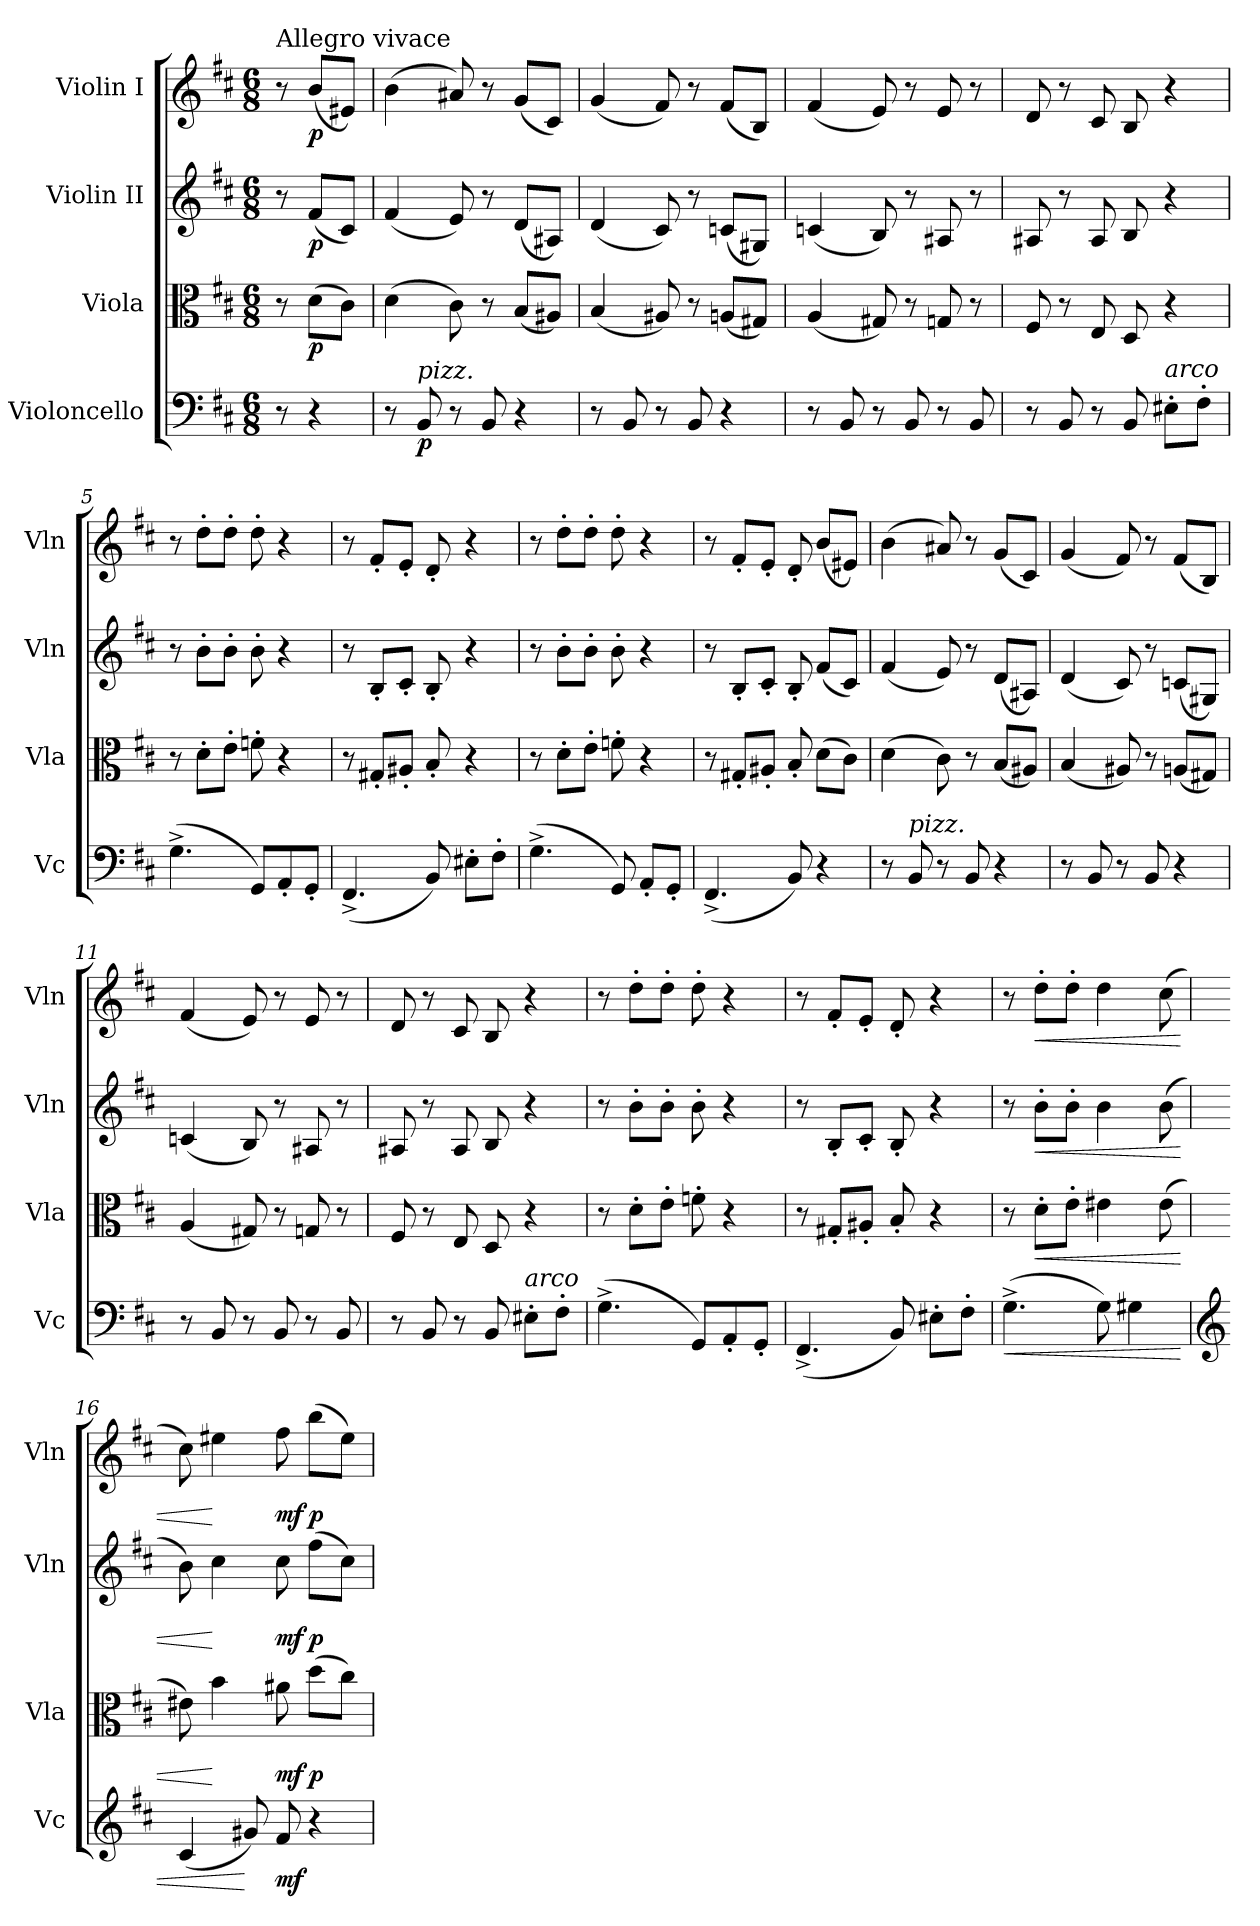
**kern	**dynam	**kern	**dynam	**kern	**dynam	**kern	**dynam
*part4	*part4	*part3	*part3	*part2	*part2	*part1	*part1
*staff4	*staff4	*staff3	*staff3	*staff2	*staff2	*staff1	*staff1
*I"Violoncello	*	*I"Viola	*	*I"Violin II	*	*I"Violin I	*
*I'Vc	*	*I'Vla	*	*I'Vln	*	*I'Vln	*
*clefF4	*	*clefC3	*	*clefG2	*	*clefG2	*
*k[f#c#]	*	*k[f#c#]	*	*k[f#c#]	*	*k[f#c#]	*
*M6/8	*	*M6/8	*	*M6/8	*	*M6/8	*
*MM192	*	*MM192	*	*MM192	*	*MM192	*
=	=	=	=	=	=	=	=
!	!	!	!	!	!	!LO:TX:a:t=Allegro vivace	!
8r	.	8r	.	8r	.	8r	.
!	!	!	!LO:DY:b	!	!LO:DY:b	!	!LO:DY:b
4r	.	(8d\L	p	(8f#/L	p	(8b/L	p
.	.	8c#\J)	.	8c#/J)	.	8e#X/J)	.
=1	=1	=1	=1	=1	=1	=1	=1
8r	.	(4d\	.	(4f#/	.	(4b\	.
!LO:TX:a:i:t=pizz.	!	!	!	!	!	!	!
!	!LO:DY:b	!	!	!	!	!	!
8BB/	p	.	.	.	.	.	.
8r	.	8c#\)	.	8e/)	.	8a#X/)	.
8BB/	.	8r	.	8r	.	8r	.
4r	.	(8B/L	.	(8d/L	.	(8g/L	.
.	.	8A#X/J)	.	8A#X/J)	.	8c#/J)	.
=2	=2	=2	=2	=2	=2	=2	=2
8r	.	(4B/	.	(4d/	.	(4g/	.
8BB/	.	.	.	.	.	.	.
8r	.	8A#X/)	.	8c#/)	.	8f#/)	.
8BB/	.	8r	.	8r	.	8r	.
4r	.	(8An/L	.	(8cn/L	.	(8f#/L	.
.	.	8G#X/J)	.	8G#X/J)	.	8B/J)	.
=3	=3	=3	=3	=3	=3	=3	=3
8r	.	(4A/	.	(4cn/	.	(4f#/	.
8BB/	.	.	.	.	.	.	.
8r	.	8G#X/)	.	8B/)	.	8e/)	.
8BB/	.	8r	.	8r	.	8r	.
8r	.	8Gn/	.	8A#X/	.	8e/	.
8BB/	.	8r	.	8r	.	8r	.
!!LO:LB:g=z
=4	=4	=4	=4	=4	=4	=4	=4
8r	.	8F#/	.	8A#X/	.	8d/	.
8BB/	.	8r	.	8r	.	8r	.
8r	.	8E/	.	8A#/	.	8c#/	.
8BB/	.	8D/	.	8B/	.	8B/	.
!LO:TX:a:i:t=arco	!	!	!	!	!	!	!
8E#X'\L	.	4r	.	4r	.	4r	.
8F#'\J	.	.	.	.	.	.	.
=5	=5	=5	=5	=5	=5	=5	=5
(4.G^\	.	8r	.	8r	.	8r	.
.	.	8d'\L	.	8b'\L	.	8dd'\L	.
.	.	8e'\J	.	8b'\J	.	8dd'\J	.
8GG/L)	.	8fn'\	.	8b'\	.	8dd'\	.
8AA'/	.	4r	.	4r	.	4r	.
8GG'/J	.	.	.	.	.	.	.
=6	=6	=6	=6	=6	=6	=6	=6
(4.FF#^/	.	8r	.	8r	.	8r	.
.	.	8G#X'/L	.	8B'/L	.	8f#'/L	.
.	.	8A#X'/J	.	8c#'/J	.	8e'/J	.
8BB/)	.	8B'/	.	8B'/	.	8d'/	.
8E#X'\L	.	4r	.	4r	.	4r	.
8F#'\J	.	.	.	.	.	.	.
=7	=7	=7	=7	=7	=7	=7	=7
(4.G^\	.	8r	.	8r	.	8r	.
.	.	8d'\L	.	8b'\L	.	8dd'\L	.
.	.	8e'\J	.	8b'\J	.	8dd'\J	.
8GG/)	.	8fn'\	.	8b'\	.	8dd'\	.
8AA'/L	.	4r	.	4r	.	4r	.
8GG'/J	.	.	.	.	.	.	.
!!LO:PB:g=z
=8	=8	=8	=8	=8	=8	=8	=8
(4.FF#^/	.	8r	.	8r	.	8r	.
.	.	8G#X'/L	.	8B'/L	.	8f#'/L	.
.	.	8A#X'/J	.	8c#'/J	.	8e'/J	.
8BB/)	.	8B'/	.	8B'/	.	8d'/	.
4r	.	(8d\L	.	(8f#/L	.	(8b/L	.
.	.	8c#\J)	.	8c#/J)	.	8e#X/J)	.
=9	=9	=9	=9	=9	=9	=9	=9
8r	.	(4d\	.	(4f#/	.	(4b\	.
!LO:TX:a:i:t=pizz.	!	!	!	!	!	!	!
8BB/	.	.	.	.	.	.	.
8r	.	8c#\)	.	8e/)	.	8a#X/)	.
8BB/	.	8r	.	8r	.	8r	.
4r	.	(8B/L	.	(8d/L	.	(8g/L	.
.	.	8A#X/J)	.	8A#X/J)	.	8c#/J)	.
=10	=10	=10	=10	=10	=10	=10	=10
8r	.	(4B/	.	(4d/	.	(4g/	.
8BB/	.	.	.	.	.	.	.
8r	.	8A#X/)	.	8c#/)	.	8f#/)	.
8BB/	.	8r	.	8r	.	8r	.
4r	.	(8An/L	.	(8cn/L	.	(8f#/L	.
.	.	8G#X/J)	.	8G#X/J)	.	8B/J)	.
=11	=11	=11	=11	=11	=11	=11	=11
8r	.	(4A/	.	(4cn/	.	(4f#/	.
8BB/	.	.	.	.	.	.	.
8r	.	8G#X/)	.	8B/)	.	8e/)	.
8BB/	.	8r	.	8r	.	8r	.
8r	.	8Gn/	.	8A#X/	.	8e/	.
8BB/	.	8r	.	8r	.	8r	.
!!LO:LB:g=z
=12	=12	=12	=12	=12	=12	=12	=12
8r	.	8F#/	.	8A#X/	.	8d/	.
8BB/	.	8r	.	8r	.	8r	.
8r	.	8E/	.	8A#/	.	8c#/	.
8BB/	.	8D/	.	8B/	.	8B/	.
!LO:TX:a:i:t=arco	!	!	!	!	!	!	!
8E#X'\L	.	4r	.	4r	.	4r	.
8F#'\J	.	.	.	.	.	.	.
=13	=13	=13	=13	=13	=13	=13	=13
(4.G^\	.	8r	.	8r	.	8r	.
.	.	8d'\L	.	8b'\L	.	8dd'\L	.
.	.	8e'\J	.	8b'\J	.	8dd'\J	.
8GG/L)	.	8fn'\	.	8b'\	.	8dd'\	.
8AA'/	.	4r	.	4r	.	4r	.
8GG'/J	.	.	.	.	.	.	.
=14	=14	=14	=14	=14	=14	=14	=14
(4.FF#^/	.	8r	.	8r	.	8r	.
.	.	8G#X'/L	.	8B'/L	.	8f#'/L	.
.	.	8A#X'/J	.	8c#'/J	.	8e'/J	.
8BB/)	.	8B'/	.	8B'/	.	8d'/	.
8E#X'\L	.	4r	.	4r	.	4r	.
8F#'\J	.	.	.	.	.	.	.
=15	=15	=15	=15	=15	=15	=15	=15
!	!LO:HP:b	!	!	!	!	!	!
(4.G^\	<	8r	.	8r	.	8r	.
!	!	!	!LO:HP:b	!	!LO:HP:b	!	!LO:HP:b
.	.	8d'\L	<	8b'\L	<	8dd'\L	<
.	.	8e'\J	.	8b'\J	.	8dd'\J	.
8G\)	.	4e#X\	.	4b\	.	4dd\	.
4G#X\	.	.	.	.	.	.	.
.	.	(8e#\	.	(8b\	.	(8cc#\	.
!!LO:LB:g=z
=16	=16	=16	=16	=16	=16	=16	=16
*clefG2	*	*	*	*	*	*	*
(4c#/	.	8e#X\)	.	8b\)	.	8cc#\)	.
.	.	4b\	[	4cc#\	[	4ee#X\	[
8g#X/)	[	.	.	.	.	.	.
!	!LO:DY:b	!	!LO:DY:b	!	!LO:DY:b	!	!LO:DY:b
8f#/	mf	8a#X\	mf	8cc#\	mf	8ff#\	mf
!	!	!	!LO:DY:b	!	!LO:DY:b	!	!LO:DY:b
4r	.	(8dd\L	p	(8ff#\L	p	(8bb\L	p
.	.	8cc#\J)	.	8cc#\J)	.	8ee#\J)	.
=	=	=	=	=	=	=	=
*-	*-	*-	*-	*-	*-	*-	*-
